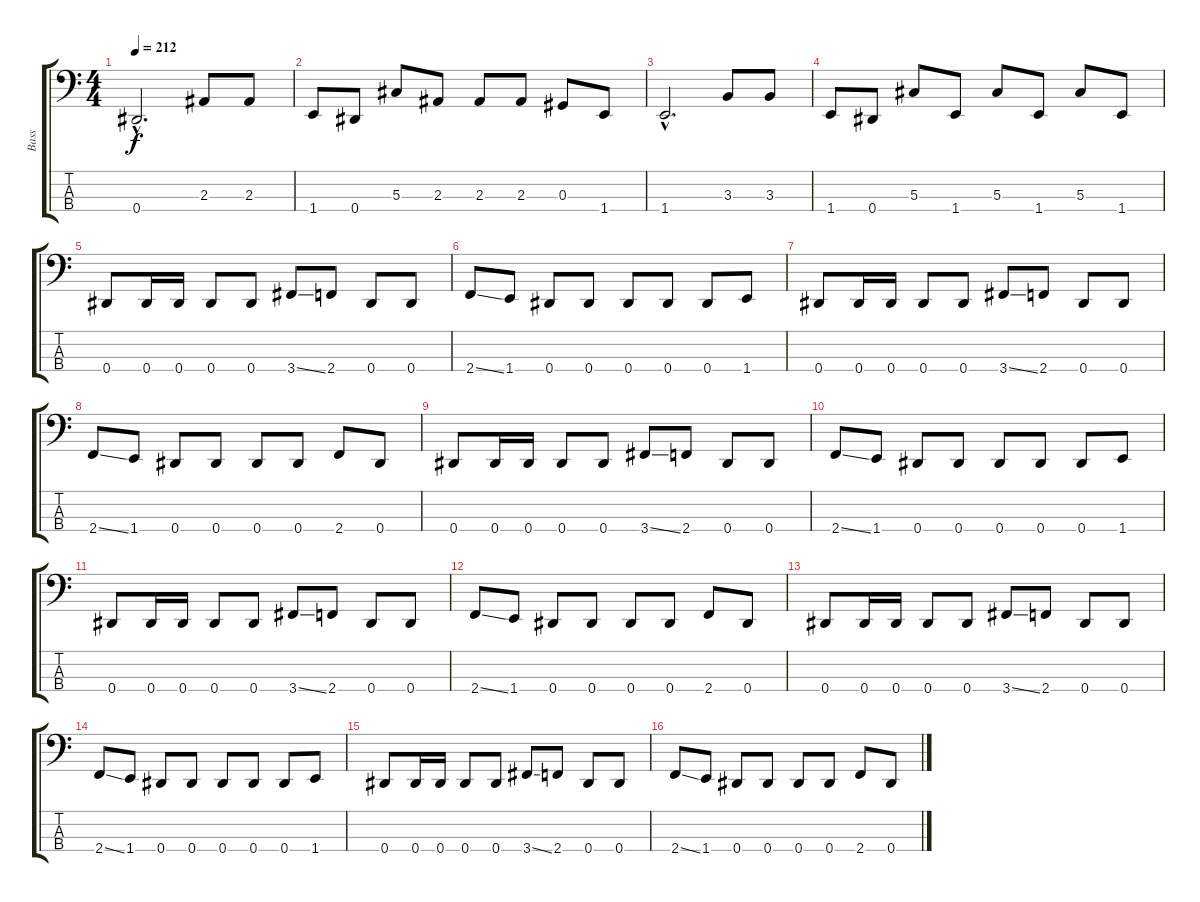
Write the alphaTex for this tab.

\track ("Bass" "Bass") {instrument electricbasspick}
\staff {score tabs}
\tuning (Gb2 Db2 Ab1 Eb1) {hide}
\ts (4 4)
\tempo 212
\clef f4
\ks c
0.4{hac}.2{d dy f} 2.3.8 2.3.8 |
1.4.8 0.4.8 5.3.8 2.3.8 2.3.8 2.3.8 0.3.8 1.4.8 |
1.4{hac}.2{d} 3.3.8 3.3.8 |
1.4.8 0.4.8 5.3.8 1.4.8 5.3.8 1.4.8 5.3.8 1.4.8 |
0.4.8 0.4.16 0.4.16 0.4.8 0.4.8 3.4{ss}.8 2.4.8 0.4.8 0.4.8 |
2.4{ss}.8 1.4.8 0.4.8 0.4.8 0.4.8 0.4.8 0.4.8 1.4.8 |
0.4.8 0.4.16 0.4.16 0.4.8 0.4.8 3.4{ss}.8 2.4.8 0.4.8 0.4.8 |
2.4{ss}.8 1.4.8 0.4.8 0.4.8 0.4.8 0.4.8 2.4.8 0.4.8 |
0.4.8 0.4.16 0.4.16 0.4.8 0.4.8 3.4{ss}.8 2.4.8 0.4.8 0.4.8 |
2.4{ss}.8 1.4.8 0.4.8 0.4.8 0.4.8 0.4.8 0.4.8 1.4.8 |
0.4.8 0.4.16 0.4.16 0.4.8 0.4.8 3.4{ss}.8 2.4.8 0.4.8 0.4.8 |
2.4{ss}.8 1.4.8 0.4.8 0.4.8 0.4.8 0.4.8 2.4.8 0.4.8 |
0.4.8 0.4.16 0.4.16 0.4.8 0.4.8 3.4{ss}.8 2.4.8 0.4.8 0.4.8 |
2.4{ss}.8 1.4.8 0.4.8 0.4.8 0.4.8 0.4.8 0.4.8 1.4.8 |
0.4.8 0.4.16 0.4.16 0.4.8 0.4.8 3.4{ss}.8 2.4.8 0.4.8 0.4.8 |
2.4{ss}.8 1.4.8 0.4.8 0.4.8 0.4.8 0.4.8 2.4.8 0.4.8
